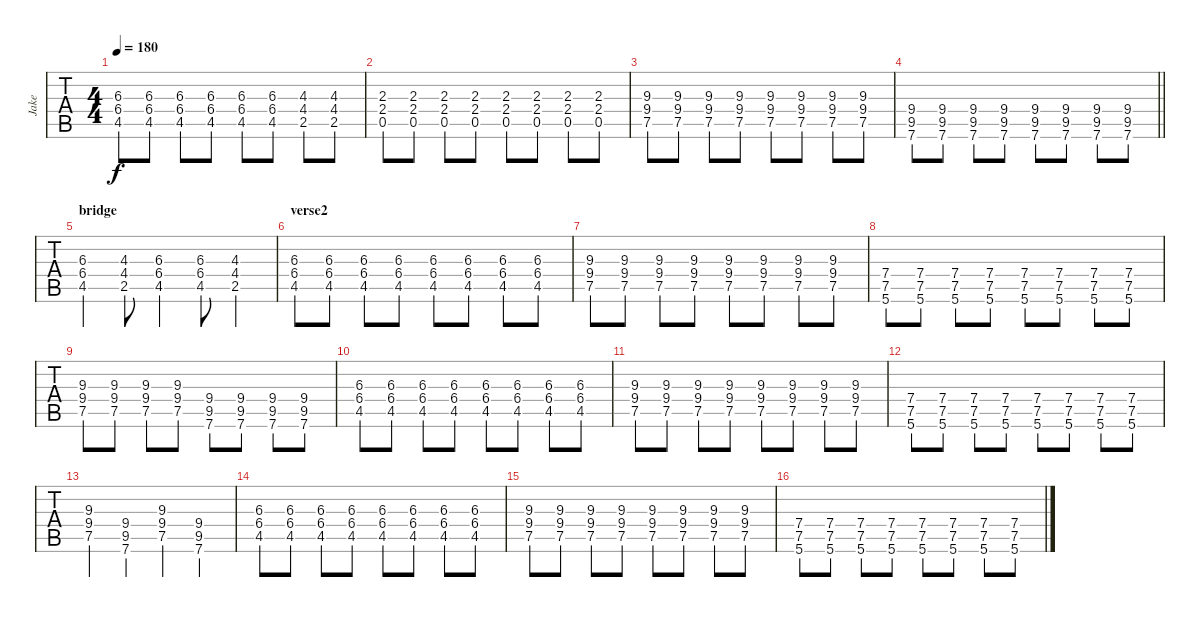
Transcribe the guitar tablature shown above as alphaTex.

\track ("Jake" "Jake") {instrument distortionguitar}
\staff {tabs}
\tuning (E4 B3 G3 D3 A2 E2) {hide}
\ts (4 4)
\tempo 180
\clef g2
\ks c
(6.3 6.4 4.5).8{dy f} (6.3 6.4 4.5).8 (6.3 6.4 4.5).8 (6.3 6.4 4.5).8 (6.3 6.4 4.5).8 (6.3 6.4 4.5).8 (4.3 4.4 2.5).8 (4.3 4.4 2.5).8 |
(2.3 2.4 0.5).8 (2.3 2.4 0.5).8 (2.3 2.4 0.5).8 (2.3 2.4 0.5).8 (2.3 2.4 0.5).8 (2.3 2.4 0.5).8 (2.3 2.4 0.5).8 (2.3 2.4 0.5).8 |
(9.3 9.4 7.5).8 (9.3 9.4 7.5).8 (9.3 9.4 7.5).8 (9.3 9.4 7.5).8 (9.3 9.4 7.5).8 (9.3 9.4 7.5).8 (9.3 9.4 7.5).8 (9.3 9.4 7.5).8 |
\barLineRight lightlight
(9.4 9.5 7.6).8 (9.4 9.5 7.6).8 (9.4 9.5 7.6).8 (9.4 9.5 7.6).8 (9.4 9.5 7.6).8 (9.4 9.5 7.6).8 (9.4 9.5 7.6).8 (9.4 9.5 7.6).8 |
\section ("" "bridge")
(6.3 6.4 4.5).4 (4.3 4.4 2.5).8 (6.3 6.4 4.5).4 (6.3 6.4 4.5).8 (4.3 4.4 2.5).4 |
\section ("" "verse2")
(6.3 6.4 4.5).8 (6.3 6.4 4.5).8 (6.3 6.4 4.5).8 (6.3 6.4 4.5).8 (6.3 6.4 4.5).8 (6.3 6.4 4.5).8 (6.3 6.4 4.5).8 (6.3 6.4 4.5).8 |
(9.3 9.4 7.5).8 (9.3 9.4 7.5).8 (9.3 9.4 7.5).8 (9.3 9.4 7.5).8 (9.3 9.4 7.5).8 (9.3 9.4 7.5).8 (9.3 9.4 7.5).8 (9.3 9.4 7.5).8 |
(7.4 7.5 5.6).8 (7.4 7.5 5.6).8 (7.4 7.5 5.6).8 (7.4 7.5 5.6).8 (7.4 7.5 5.6).8 (7.4 7.5 5.6).8 (7.4 7.5 5.6).8 (7.4 7.5 5.6).8 |
(9.3 9.4 7.5).8 (9.3 9.4 7.5).8 (9.3 9.4 7.5).8 (9.3 9.4 7.5).8 (9.4 9.5 7.6).8 (9.4 9.5 7.6).8 (9.4 9.5 7.6).8 (9.4 9.5 7.6).8 |
(6.3 6.4 4.5).8 (6.3 6.4 4.5).8 (6.3 6.4 4.5).8 (6.3 6.4 4.5).8 (6.3 6.4 4.5).8 (6.3 6.4 4.5).8 (6.3 6.4 4.5).8 (6.3 6.4 4.5).8 |
(9.3 9.4 7.5).8 (9.3 9.4 7.5).8 (9.3 9.4 7.5).8 (9.3 9.4 7.5).8 (9.3 9.4 7.5).8 (9.3 9.4 7.5).8 (9.3 9.4 7.5).8 (9.3 9.4 7.5).8 |
(7.4 7.5 5.6).8 (7.4 7.5 5.6).8 (7.4 7.5 5.6).8 (7.4 7.5 5.6).8 (7.4 7.5 5.6).8 (7.4 7.5 5.6).8 (7.4 7.5 5.6).8 (7.4 7.5 5.6).8 |
(9.3 9.4 7.5).4 (9.4 9.5 7.6).4 (9.3 9.4 7.5).4 (9.4 9.5 7.6).4 |
(6.3 6.4 4.5).8 (6.3 6.4 4.5).8 (6.3 6.4 4.5).8 (6.3 6.4 4.5).8 (6.3 6.4 4.5).8 (6.3 6.4 4.5).8 (6.3 6.4 4.5).8 (6.3 6.4 4.5).8 |
(9.3 9.4 7.5).8 (9.3 9.4 7.5).8 (9.3 9.4 7.5).8 (9.3 9.4 7.5).8 (9.3 9.4 7.5).8 (9.3 9.4 7.5).8 (9.3 9.4 7.5).8 (9.3 9.4 7.5).8 |
(7.4 7.5 5.6).8 (7.4 7.5 5.6).8 (7.4 7.5 5.6).8 (7.4 7.5 5.6).8 (7.4 7.5 5.6).8 (7.4 7.5 5.6).8 (7.4 7.5 5.6).8 (7.4 7.5 5.6).8
